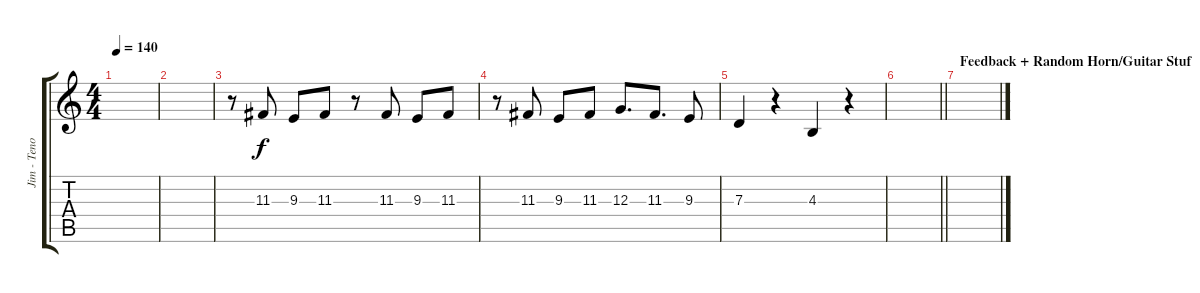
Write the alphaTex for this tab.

\track ("Jim - Tenor Sax" "Jim - Teno") {instrument tenorsax}
\staff {score tabs}
\tuning (E4 B3 G3 D3 A2 E2) {hide}
\ts (4 4)
\tempo 140
\clef g2
\ks c
|
|
r.8 11.3.8 9.3.8 11.3.8 r.8 11.3.8 9.3.8 11.3.8 |
r.8 11.3.8 9.3.8 11.3.8 12.3.8{d} 11.3.8{d} 9.3.8 |
7.3.4 r.4 4.3.4 r.4 |
\barLineRight lightlight
|
\section ("" "Feedback + Random Horn/Guitar Stuf")
